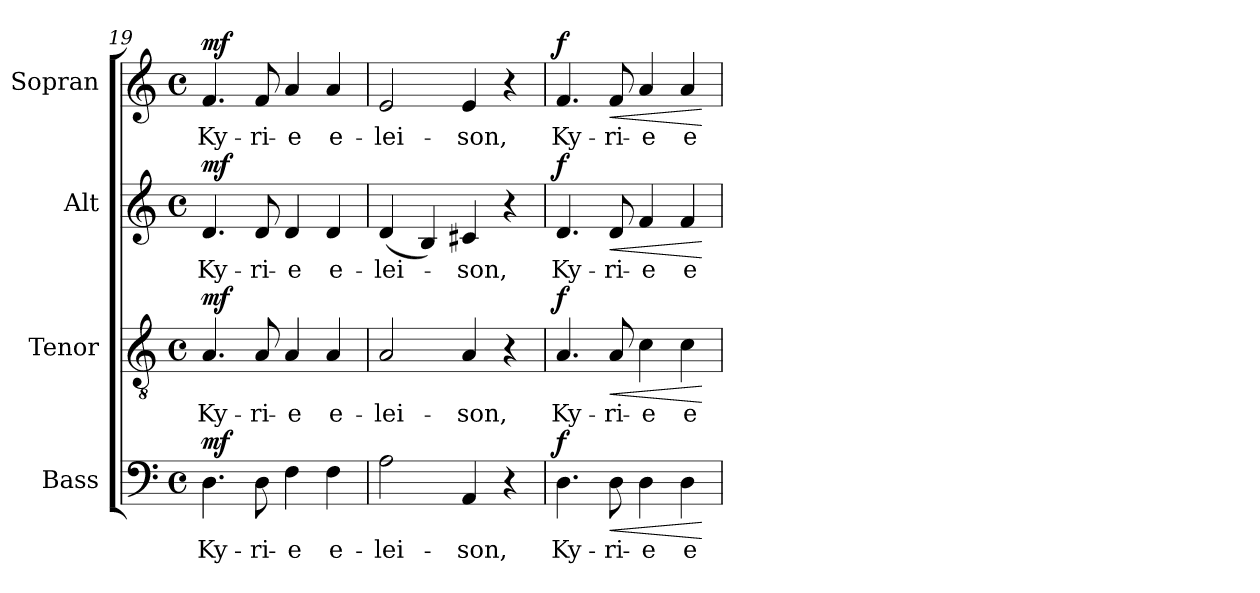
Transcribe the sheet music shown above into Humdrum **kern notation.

**kern	**text	**dynam	**kern	**text	**dynam	**kern	**text	**dynam	**kern	**text	**dynam
*part4	*part4	*part4	*part3	*part3	*part3	*part2	*part2	*part2	*part1	*part1	*part1
*staff4	*staff4	*staff4	*staff3	*staff3	*staff3	*staff2	*staff2	*staff2	*staff1	*staff1	*staff1
*I"Bass	*	*	*I"Tenor	*	*	*I"Alt	*	*	*I"Sopran	*	*
*I'B.	*	*	*I'T.	*	*	*I'A.	*	*	*I'S.	*	*
*clefF4	*	*	*clefGv2	*	*	*clefG2	*	*	*clefG2	*	*
*k[]	*	*	*k[]	*	*	*k[]	*	*	*k[]	*	*
*C:	*	*	*C:	*	*	*C:	*	*	*C:	*	*
*M4/4	*	*	*M4/4	*	*	*M4/4	*	*	*M4/4	*	*
*met(c)	*	*	*met(c)	*	*	*met(c)	*	*	*met(c)	*	*
=19	=19	=19	=19	=19	=19	=19	=19	=19	=19	=19	=19
!	!LO:LY:b	!LO:DY:a	!	!LO:LY:b	!LO:DY:a	!	!LO:LY:b	!LO:DY:a	!	!LO:LY:b	!LO:DY:a
4.D\	Ky-	mf	4.A/	Ky-	mf	4.d/	Ky-	mf	4.f/	Ky-	mf
!	!LO:LY:b	!	!	!LO:LY:b	!	!	!LO:LY:b	!	!	!LO:LY:b	!
8D\	-ri-	.	8A/	-ri-	.	8d/	-ri-	.	8f/	-ri-	.
!	!LO:LY:b	!	!	!LO:LY:b	!	!	!LO:LY:b	!	!	!LO:LY:b	!
4F\	-e	.	4A/	-e	.	4d/	-e	.	4a/	-e	.
!	!LO:LY:b	!	!	!LO:LY:b	!	!	!LO:LY:b	!	!	!LO:LY:b	!
4F\	e-	.	4A/	e-	.	4d/	e-	.	4a/	e-	.
=20	=20	=20	=20	=20	=20	=20	=20	=20	=20	=20	=20
!	!LO:LY:b	!	!	!LO:LY:b	!	!	!LO:LY:b	!	!	!LO:LY:b	!
2A\	-lei-	.	2A/	-lei-	.	(<4d/	-lei-	.	2e/	-lei-	.
.	.	.	.	.	.	4B/)	.	.	.	.	.
!	!LO:LY:b	!	!	!LO:LY:b	!	!	!LO:LY:b	!	!	!LO:LY:b	!
4AA/	-son,	.	4A/	-son,	.	4c#X/	-son,	.	4e/	-son,	.
4r	.	.	4r	.	.	4r	.	.	4r	.	.
=21	=21	=21	=21	=21	=21	=21	=21	=21	=21	=21	=21
!	!LO:LY:b	!LO:DY:a	!	!LO:LY:b	!LO:DY:a	!	!LO:LY:b	!LO:DY:a	!	!LO:LY:b	!LO:DY:a
4.D\	Ky-	f	4.A/	Ky-	f	4.d/	Ky-	f	4.f/	Ky-	f
!	!LO:LY:b	!LO:HP:b	!	!LO:LY:b	!LO:HP:b	!	!LO:LY:b	!LO:HP:b	!	!LO:LY:b	!LO:HP:b
8D\	-ri-	<	8A/	-ri-	<	8d/	-ri-	<	8f/	-ri-	<
!	!LO:LY:b	!	!	!LO:LY:b	!	!	!LO:LY:b	!	!	!LO:LY:b	!
4D\	-e	.	4c\	-e	.	4f/	-e	.	4a/	-e	.
!	!LO:LY:b	!	!	!LO:LY:b	!	!	!LO:LY:b	!	!	!LO:LY:b	!
4D\	e-	.	4c\	e-	.	4f/	e-	.	4a/	e-	.
.	.	[	.	.	[	.	.	[	.	.	[
=	=	=	=	=	=	=	=	=	=	=	=
*-	*-	*-	*-	*-	*-	*-	*-	*-	*-	*-	*-
